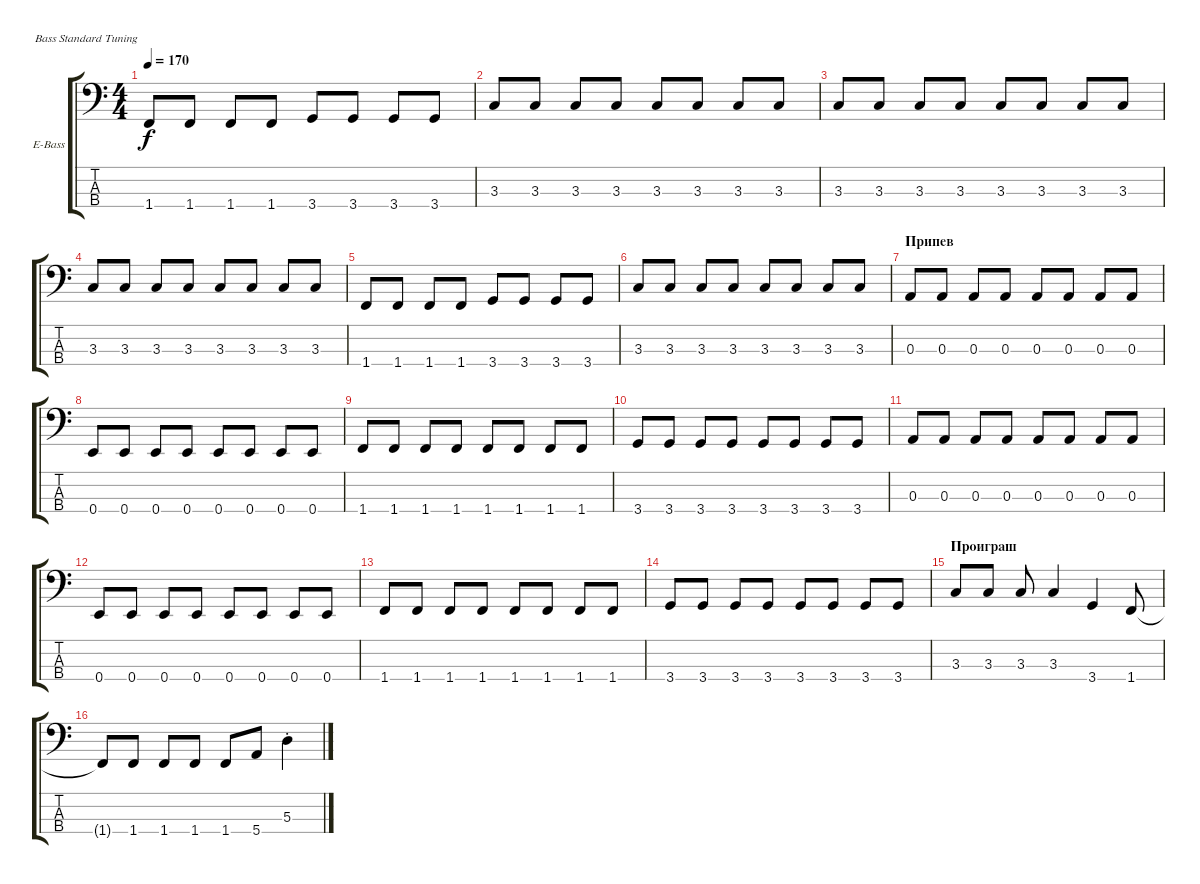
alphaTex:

\defaultSystemsLayout 4
\bracketExtendMode groupsimilarinstruments
\firstSystemTrackNameOrientation horizontal
\otherSystemsTrackNameOrientation horizontal
\track ("А. Андреев" "E-Bass") {instrument electricbassfinger}
\staff {score tabs}
\tuning (G2 D2 A1 E1)
\ts (4 4)
\tempo 170
\clef f4
\ks c
1.4.8{dy f} 1.4.8 1.4.8 1.4.8 3.4.8 3.4.8 3.4.8 3.4.8 |
3.3.8 3.3.8 3.3.8 3.3.8 3.3.8 3.3.8 3.3.8 3.3.8 |
3.3.8 3.3.8 3.3.8 3.3.8 3.3.8 3.3.8 3.3.8 3.3.8 |
3.3.8 3.3.8 3.3.8 3.3.8 3.3.8 3.3.8 3.3.8 3.3.8 |
1.4.8 1.4.8 1.4.8 1.4.8 3.4.8 3.4.8 3.4.8 3.4.8 |
3.3.8 3.3.8 3.3.8 3.3.8 3.3.8 3.3.8 3.3.8 3.3.8 |
\section ("" "Припев")
0.3.8 0.3.8 0.3.8 0.3.8 0.3.8 0.3.8 0.3.8 0.3.8 |
0.4.8 0.4.8 0.4.8 0.4.8 0.4.8 0.4.8 0.4.8 0.4.8 |
1.4.8 1.4.8 1.4.8 1.4.8 1.4.8 1.4.8 1.4.8 1.4.8 |
3.4.8 3.4.8 3.4.8 3.4.8 3.4.8 3.4.8 3.4.8 3.4.8 |
0.3.8 0.3.8 0.3.8 0.3.8 0.3.8 0.3.8 0.3.8 0.3.8 |
0.4.8 0.4.8 0.4.8 0.4.8 0.4.8 0.4.8 0.4.8 0.4.8 |
1.4.8 1.4.8 1.4.8 1.4.8 1.4.8 1.4.8 1.4.8 1.4.8 |
3.4.8 3.4.8 3.4.8 3.4.8 3.4.8 3.4.8 3.4.8 3.4.8 |
\section ("" "Проиграш")
3.3.8 3.3.8 3.3.8 3.3.4 3.4.4 1.4.8 |
1.4{t}.8 1.4.8 1.4.8 1.4.8 1.4.8 5.4.8 5.3{st}.4
